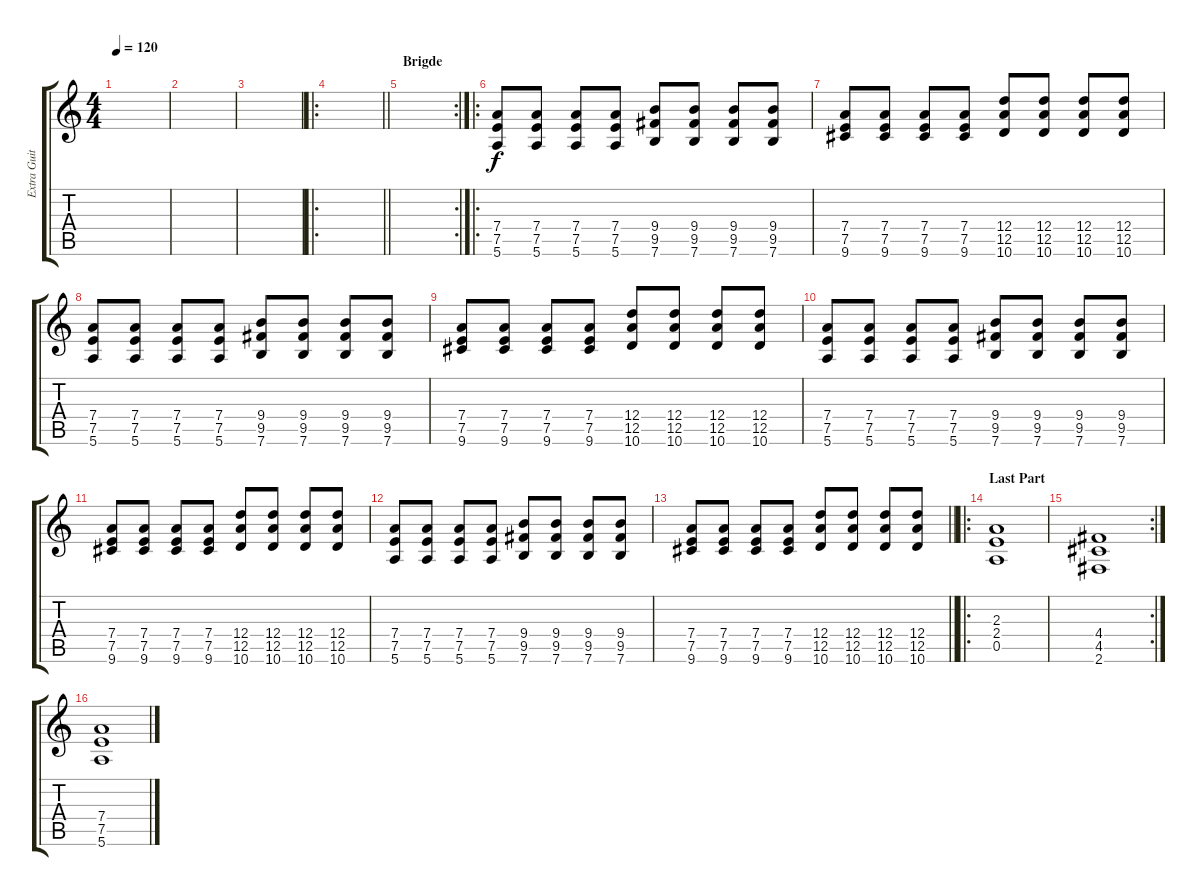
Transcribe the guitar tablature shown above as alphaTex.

\track ("Extra Guitar" "Extra Guit") {instrument distortionguitar}
\staff {score tabs}
\tuning (E4 B3 G3 D3 A2 E2) {hide}
\ts (4 4)
\tempo 120
\clef g2
\ks c
|
|
|
\ro
\barLineRight lightlight
|
\rc 2
\section ("" "Brigde")
|
\ro
(7.4 7.5 5.6).8 (7.4 7.5 5.6).8 (7.4 7.5 5.6).8 (7.4 7.5 5.6).8 (9.4 9.5 7.6).8 (9.4 9.5 7.6).8 (9.4 9.5 7.6).8 (9.4 9.5 7.6).8 |
(7.4 7.5 9.6).8 (7.4 7.5 9.6).8 (7.4 7.5 9.6).8 (7.4 7.5 9.6).8 (12.4 12.5 10.6).8 (12.4 12.5 10.6).8 (12.4 12.5 10.6).8 (12.4 12.5 10.6).8 |
(7.4 7.5 5.6).8 (7.4 7.5 5.6).8 (7.4 7.5 5.6).8 (7.4 7.5 5.6).8 (9.4 9.5 7.6).8 (9.4 9.5 7.6).8 (9.4 9.5 7.6).8 (9.4 9.5 7.6).8 |
(7.4 7.5 9.6).8 (7.4 7.5 9.6).8 (7.4 7.5 9.6).8 (7.4 7.5 9.6).8 (12.4 12.5 10.6).8 (12.4 12.5 10.6).8 (12.4 12.5 10.6).8 (12.4 12.5 10.6).8 |
(7.4 7.5 5.6).8 (7.4 7.5 5.6).8 (7.4 7.5 5.6).8 (7.4 7.5 5.6).8 (9.4 9.5 7.6).8 (9.4 9.5 7.6).8 (9.4 9.5 7.6).8 (9.4 9.5 7.6).8 |
(7.4 7.5 9.6).8 (7.4 7.5 9.6).8 (7.4 7.5 9.6).8 (7.4 7.5 9.6).8 (12.4 12.5 10.6).8 (12.4 12.5 10.6).8 (12.4 12.5 10.6).8 (12.4 12.5 10.6).8 |
(7.4 7.5 5.6).8 (7.4 7.5 5.6).8 (7.4 7.5 5.6).8 (7.4 7.5 5.6).8 (9.4 9.5 7.6).8 (9.4 9.5 7.6).8 (9.4 9.5 7.6).8 (9.4 9.5 7.6).8 |
\barLineRight lightlight
(7.4 7.5 9.6).8 (7.4 7.5 9.6).8 (7.4 7.5 9.6).8 (7.4 7.5 9.6).8 (12.4 12.5 10.6).8 (12.4 12.5 10.6).8 (12.4 12.5 10.6).8 (12.4 12.5 10.6).8 |
\ro
\section ("" "Last Part")
(2.3 2.4 0.5).1 |
\rc 2
(4.4 4.5 2.6).1 |
(7.4 7.5 5.6).1
